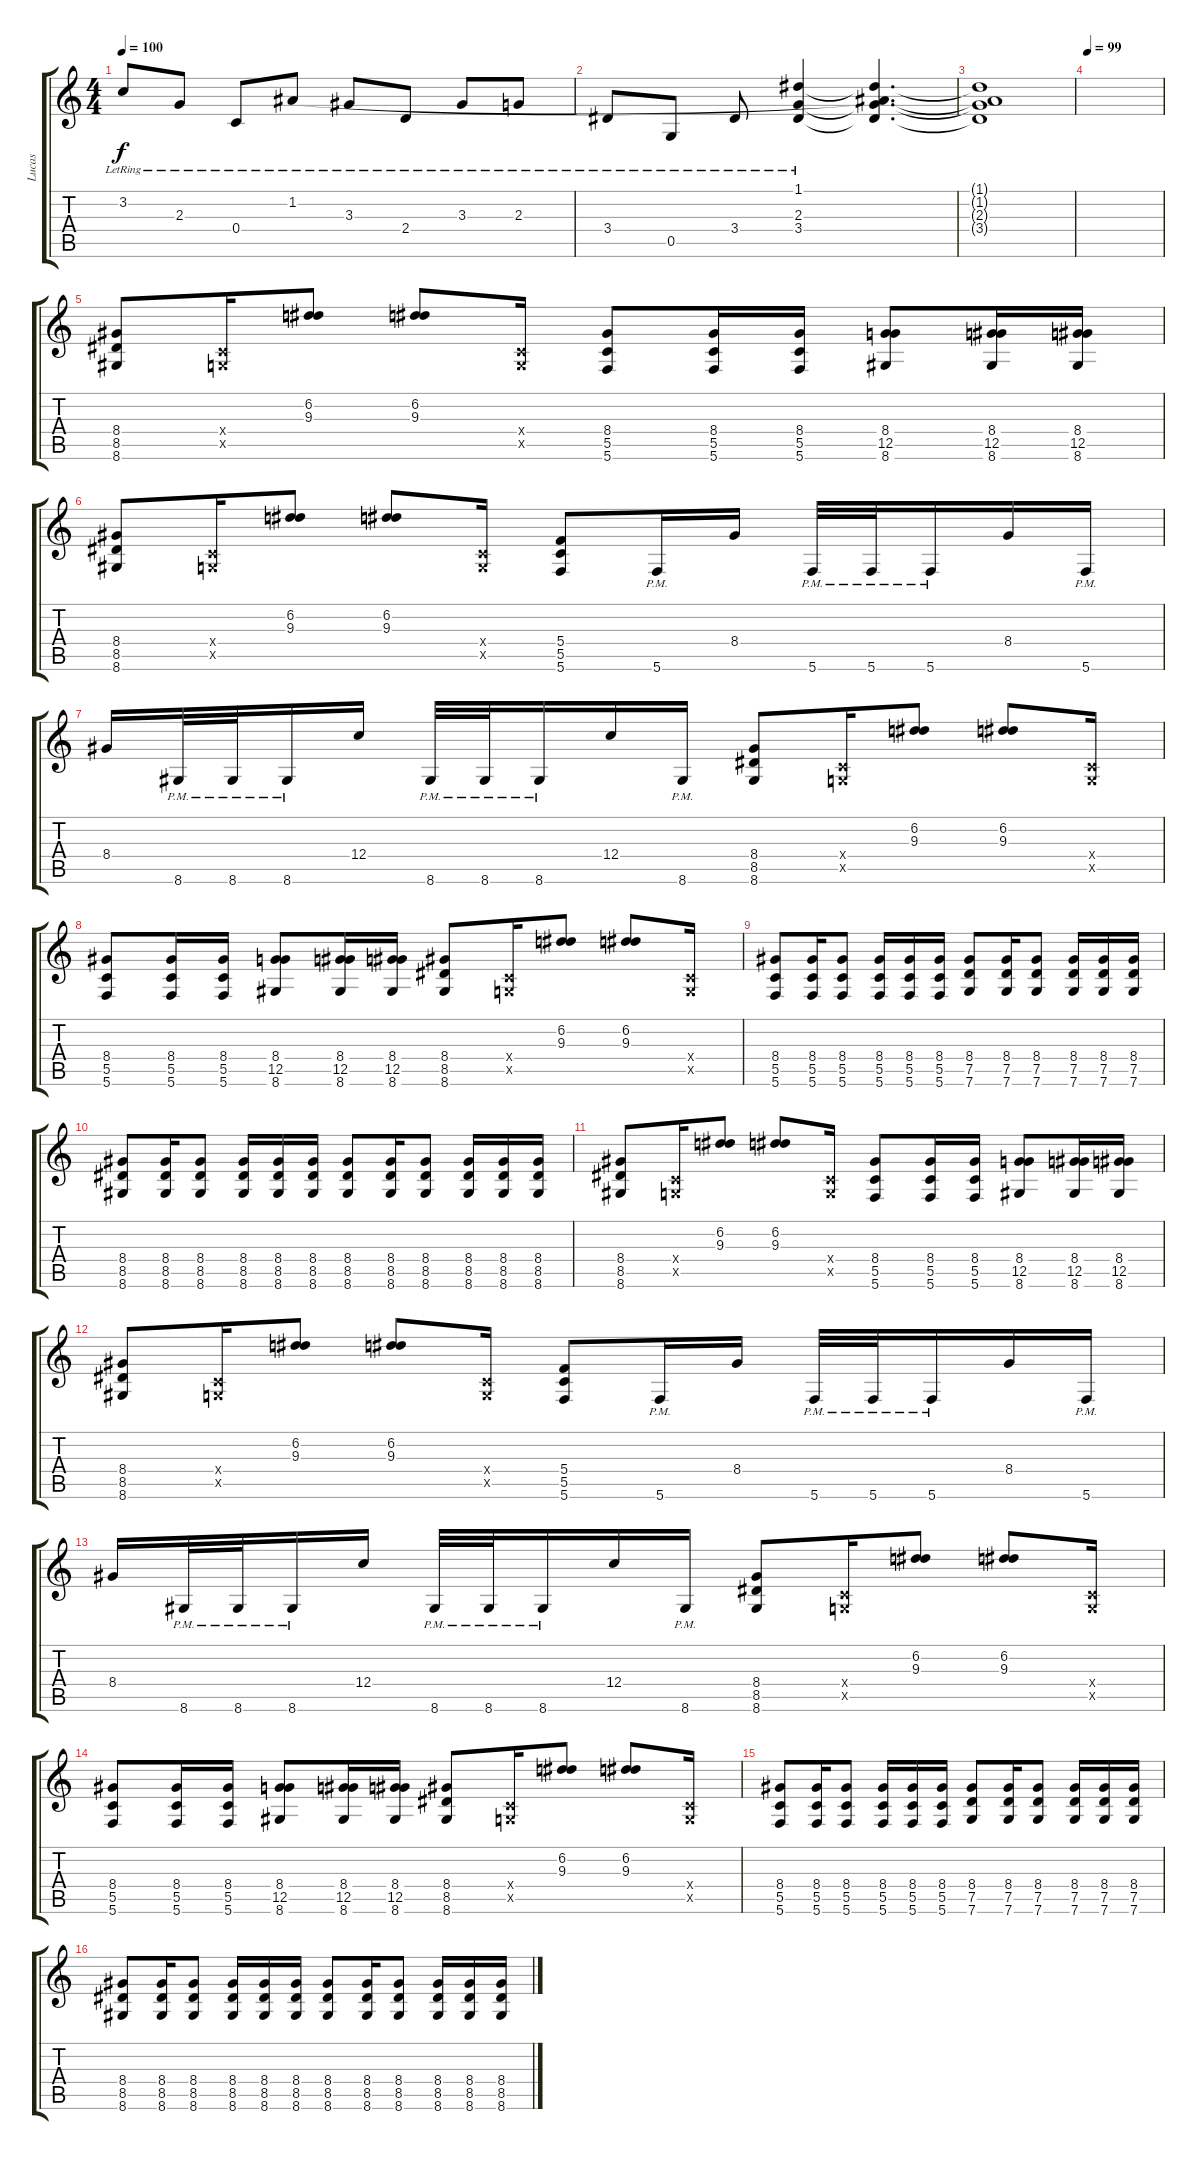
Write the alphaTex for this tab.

\track ("Lucas" "Lucas") {instrument distortionguitar}
\staff {score tabs}
\tuning (D4 A3 F3 C3 G2 C2) {hide}
\ts (4 4)
\tempo 100
\clef g2
\ks c
3.2{lr}.8{dy f} 2.3{lr}.8 0.4{lr}.8 1.2{lr}.8 3.3{lr}.8 2.4{lr}.8 3.3{lr}.8 2.3{lr}.8 |
3.4{lr}.8 0.5{lr}.8 3.4{lr}.8 (1.1{lr} 2.3{lr} 3.4{lr}).4 (1.1{t} 1.2{t} 2.3{t} 3.4{t}).4{d} |
(1.1{t} 1.2{t} 2.3{t} 3.4{t}).1 |
\tempo 99
|
(8.4 8.5 8.6).8 (0.4{x} 0.5{x}).16 (6.2 9.3).8 (6.2 9.3).8 (0.4{x} 0.5{x}).16 (8.4 5.5 5.6).8 (8.4 5.5 5.6).16 (8.4 5.5 5.6).16 (8.4 12.5 8.6).8 (8.4 12.5 8.6).16 (8.4 12.5 8.6).16 |
(8.4 8.5 8.6).8 (0.4{x} 0.5{x}).16 (6.2 9.3).8 (6.2 9.3).8 (0.4{x} 0.5{x}).16 (5.4 5.5 5.6).8 5.6{pm}.16 8.4.16 5.6{pm}.32 5.6{pm}.32 5.6{pm}.16 8.4.16 5.6{pm}.16 |
8.4.16 8.6{pm}.32 8.6{pm}.32 8.6{pm}.16 12.4.16 8.6{pm}.32 8.6{pm}.32 8.6{pm}.16 12.4.16 8.6{pm}.16 (8.4 8.5 8.6).8 (0.4{x} 0.5{x}).16 (6.2 9.3).8 (6.2 9.3).8 (0.4{x} 0.5{x}).16 |
(8.4 5.5 5.6).8 (8.4 5.5 5.6).16 (8.4 5.5 5.6).16 (8.4 12.5 8.6).8 (8.4 12.5 8.6).16 (8.4 12.5 8.6).16 (8.4 8.5 8.6).8 (0.4{x} 0.5{x}).16 (6.2 9.3).8 (6.2 9.3).8 (0.4{x} 0.5{x}).16 |
(8.4 5.5 5.6).8 (8.4 5.5 5.6).16 (8.4 5.5 5.6).8 (8.4 5.5 5.6).16 (8.4 5.5 5.6).16 (8.4 5.5 5.6).16 (8.4 7.5 7.6).8 (8.4 7.5 7.6).16 (8.4 7.5 7.6).8 (8.4 7.5 7.6).16 (8.4 7.5 7.6).16 (8.4 7.5 7.6).16 |
(8.4 8.5 8.6).8 (8.4 8.5 8.6).16 (8.4 8.5 8.6).8 (8.4 8.5 8.6).16 (8.4 8.5 8.6).16 (8.4 8.5 8.6).16 (8.4 8.5 8.6).8 (8.4 8.5 8.6).16 (8.4 8.5 8.6).8 (8.4 8.5 8.6).16 (8.4 8.5 8.6).16 (8.4 8.5 8.6).16 |
(8.4 8.5 8.6).8 (0.4{x} 0.5{x}).16 (6.2 9.3).8 (6.2 9.3).8 (0.4{x} 0.5{x}).16 (8.4 5.5 5.6).8 (8.4 5.5 5.6).16 (8.4 5.5 5.6).16 (8.4 12.5 8.6).8 (8.4 12.5 8.6).16 (8.4 12.5 8.6).16 |
(8.4 8.5 8.6).8 (0.4{x} 0.5{x}).16 (6.2 9.3).8 (6.2 9.3).8 (0.4{x} 0.5{x}).16 (5.4 5.5 5.6).8 5.6{pm}.16 8.4.16 5.6{pm}.32 5.6{pm}.32 5.6{pm}.16 8.4.16 5.6{pm}.16 |
8.4.16 8.6{pm}.32 8.6{pm}.32 8.6{pm}.16 12.4.16 8.6{pm}.32 8.6{pm}.32 8.6{pm}.16 12.4.16 8.6{pm}.16 (8.4 8.5 8.6).8 (0.4{x} 0.5{x}).16 (6.2 9.3).8 (6.2 9.3).8 (0.4{x} 0.5{x}).16 |
(8.4 5.5 5.6).8 (8.4 5.5 5.6).16 (8.4 5.5 5.6).16 (8.4 12.5 8.6).8 (8.4 12.5 8.6).16 (8.4 12.5 8.6).16 (8.4 8.5 8.6).8 (0.4{x} 0.5{x}).16 (6.2 9.3).8 (6.2 9.3).8 (0.4{x} 0.5{x}).16 |
(8.4 5.5 5.6).8 (8.4 5.5 5.6).16 (8.4 5.5 5.6).8 (8.4 5.5 5.6).16 (8.4 5.5 5.6).16 (8.4 5.5 5.6).16 (8.4 7.5 7.6).8 (8.4 7.5 7.6).16 (8.4 7.5 7.6).8 (8.4 7.5 7.6).16 (8.4 7.5 7.6).16 (8.4 7.5 7.6).16 |
(8.4 8.5 8.6).8 (8.4 8.5 8.6).16 (8.4 8.5 8.6).8 (8.4 8.5 8.6).16 (8.4 8.5 8.6).16 (8.4 8.5 8.6).16 (8.4 8.5 8.6).8 (8.4 8.5 8.6).16 (8.4 8.5 8.6).8 (8.4 8.5 8.6).16 (8.4 8.5 8.6).16 (8.4 8.5 8.6).16
